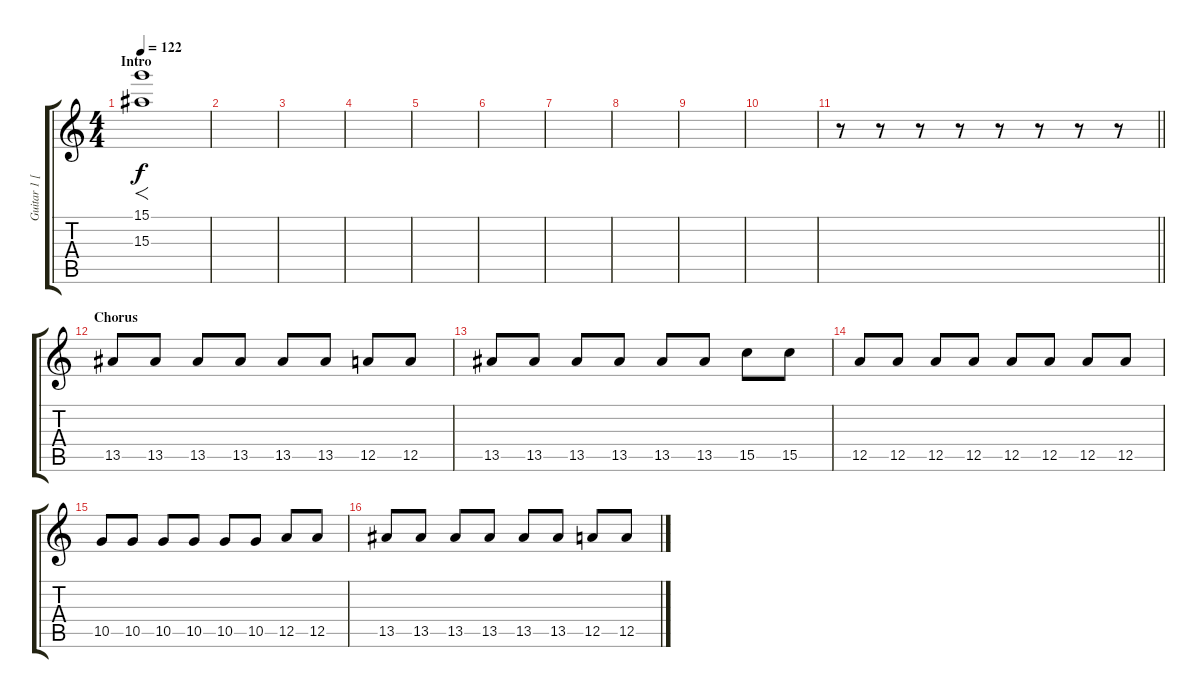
\track ("Guitar 1 [Brad Delson]" "Guitar 1 [") {instrument overdrivenguitar}
\staff {score tabs}
\tuning (E4 B3 G3 D3 A2 D2) {hide}
\ts (4 4)
\section ("" "Intro")
\tempo 122
\clef g2
\ks c
(15.1 15.3).1{f dy f instrument overdrivenguitar} |
|
|
|
|
|
|
|
|
|
\barLineRight lightlight
r.8 r.8 r.8 r.8 r.8 r.8 r.8 r.8 |
\section ("" "Chorus")
13.5.8 13.5.8 13.5.8 13.5.8 13.5.8 13.5.8 12.5.8 12.5.8 |
13.5.8 13.5.8 13.5.8 13.5.8 13.5.8 13.5.8 15.5.8 15.5.8 |
12.5.8 12.5.8 12.5.8 12.5.8 12.5.8 12.5.8 12.5.8 12.5.8 |
10.5.8 10.5.8 10.5.8 10.5.8 10.5.8 10.5.8 12.5.8 12.5.8 |
13.5.8 13.5.8 13.5.8 13.5.8 13.5.8 13.5.8 12.5.8 12.5.8
